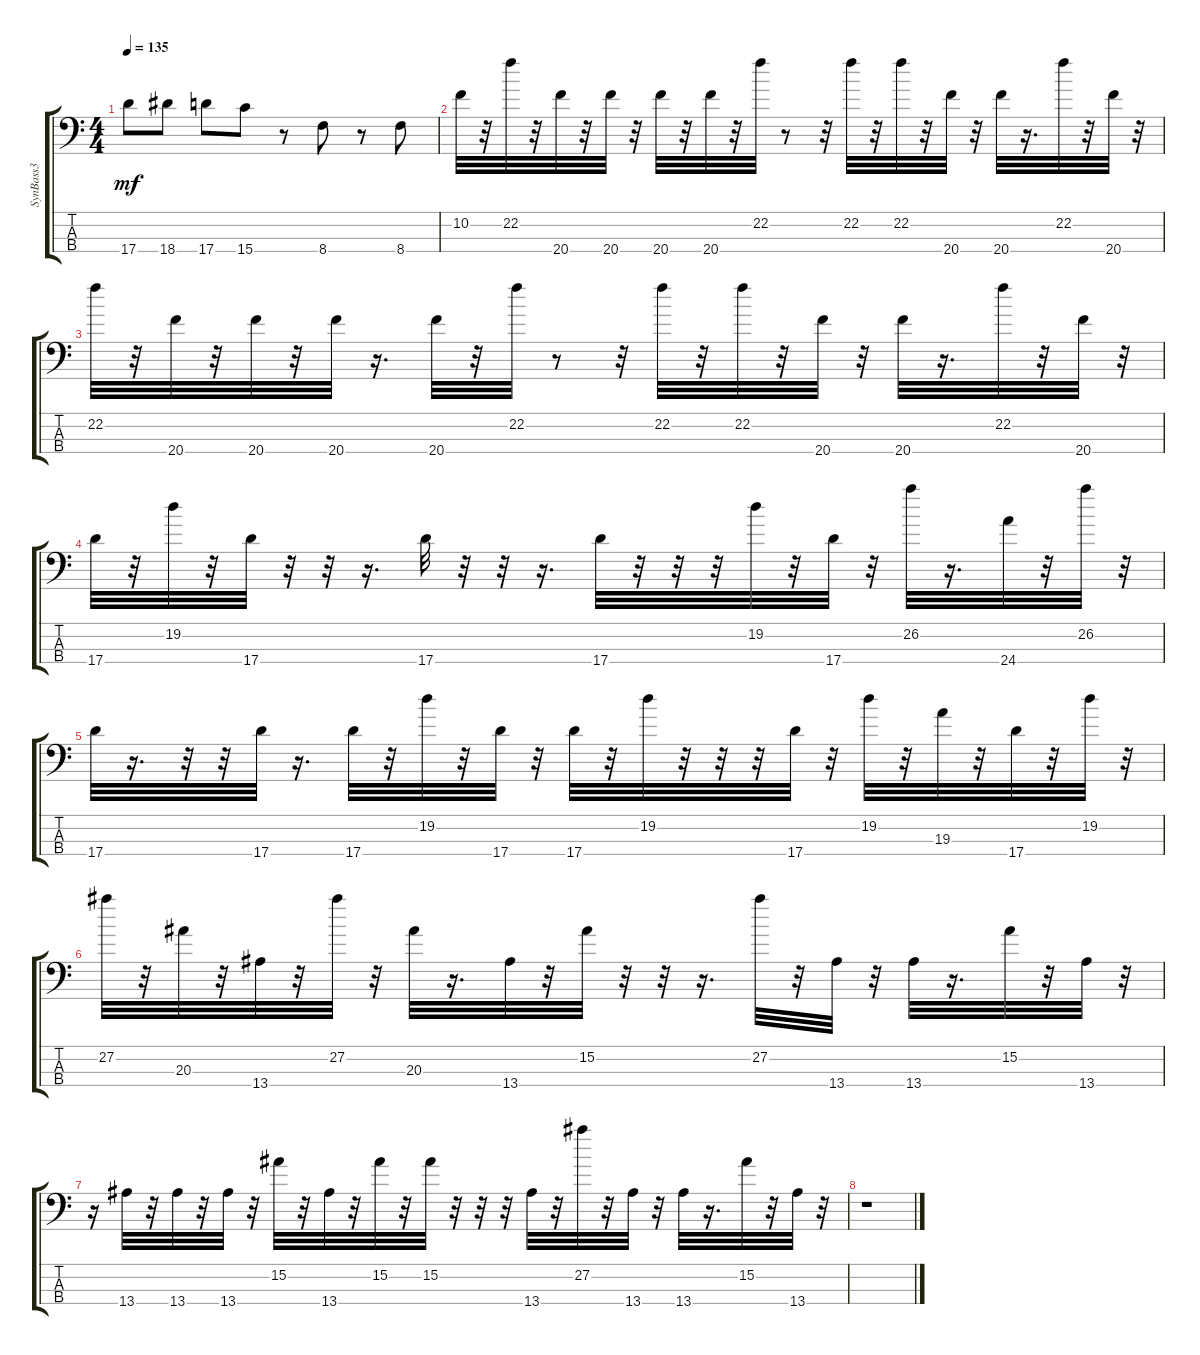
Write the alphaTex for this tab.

\track ("SynBass3" "SynBass3") {instrument synthbass1}
\staff {score tabs}
\tuning (C-1 G2 D2 A1) {hide}
\ts (4 4)
\tempo 135
\clef f4
\ks c
17.4.8{dy mf} 18.4.8 17.4.8 15.4.8 r.8 8.4.8 r.8 8.4.8 |
10.2.32 r.32 22.2.32 r.32 20.4.32 r.32 20.4.32 r.32 20.4.32 r.32 20.4.32 r.32 22.2.32 r.8 r.32 22.2.32 r.32 22.2.32 r.32 20.4.32 r.32 20.4.32 r.16{d} 22.2.32 r.32 20.4.32 r.32 |
22.2.32 r.32 20.4.32 r.32 20.4.32 r.32 20.4.32 r.16{d} 20.4.32 r.32 22.2.32 r.8 r.32 22.2.32 r.32 22.2.32 r.32 20.4.32 r.32 20.4.32 r.16{d} 22.2.32 r.32 20.4.32 r.32 |
17.4.32 r.32 19.2.32 r.32 17.4.32 r.32 r.32 r.16{d} 17.4.32 r.32 r.32 r.16{d} 17.4.32 r.32 r.32 r.32 19.2.32 r.32 17.4.32 r.32 26.2.32 r.16{d} 24.4.32 r.32 26.2.32 r.32 |
17.4.32 r.16{d} r.32 r.32 17.4.32 r.16{d} 17.4.32 r.32 19.2.32 r.32 17.4.32 r.32 17.4.32 r.32 19.2.32 r.32 r.32 r.32 17.4.32 r.32 19.2.32 r.32 19.3.32 r.32 17.4.32 r.32 19.2.32 r.32 |
27.2.32 r.32 20.3.32 r.32 13.4.32 r.32 27.2.32 r.32 20.3.32 r.16{d} 13.4.32 r.32 15.2.32 r.32 r.32 r.16{d} 27.2.32 r.32 13.4.32 r.32 13.4.32 r.16{d} 15.2.32 r.32 13.4.32 r.32 |
r.16 13.4.32 r.32 13.4.32 r.32 13.4.32 r.32 15.2.32 r.32 13.4.32 r.32 15.2.32 r.32 15.2.32 r.32 r.32 r.32 13.4.32 r.32 27.2.32 r.32 13.4.32 r.32 13.4.32 r.16{d} 15.2.32 r.32 13.4.32 r.32 |
r.1
